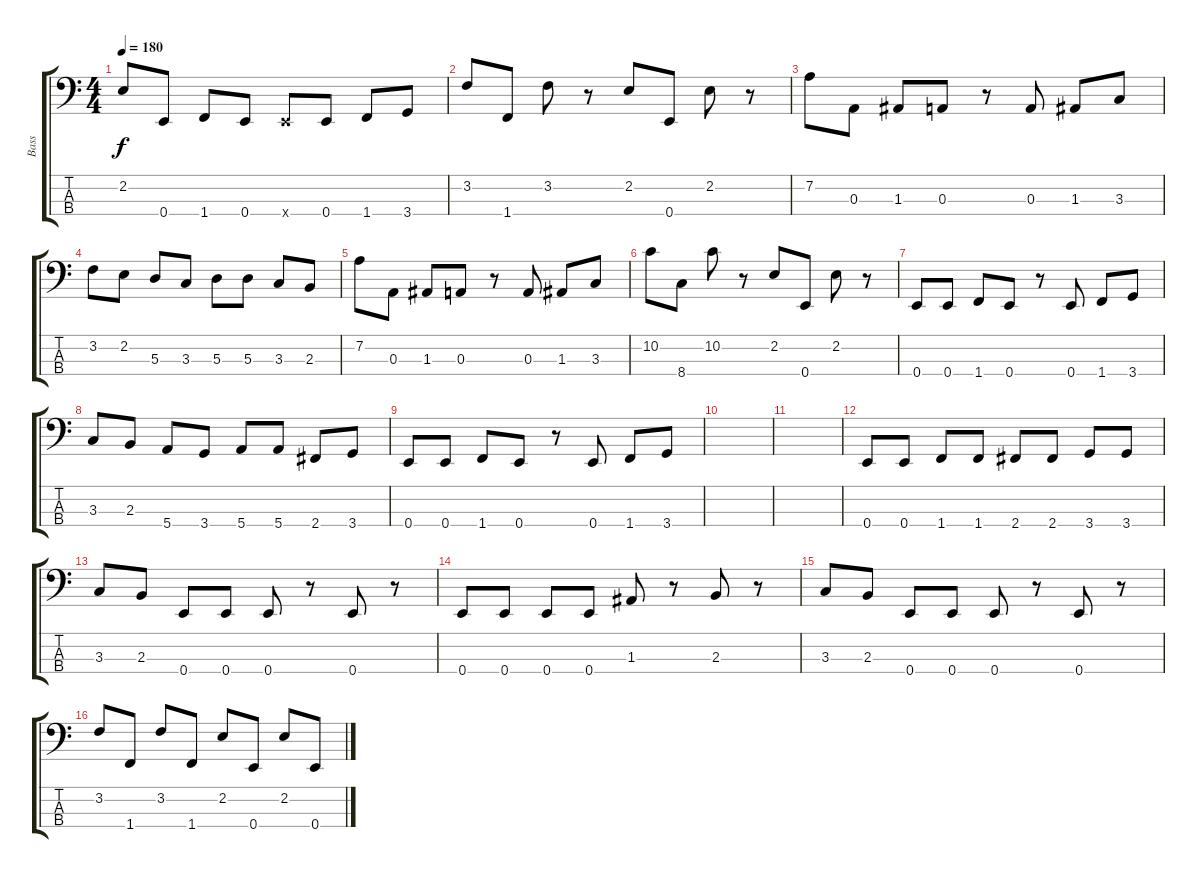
\track ("Bass" "Bass") {instrument electricbasspick}
\staff {score tabs}
\tuning (G2 D2 A1 E1) {hide}
\ts (4 4)
\tempo 180
\clef f4
\ks c
2.2.8{dy f} 0.4.8 1.4.8 0.4.8 0.4{x}.8 0.4.8 1.4.8 3.4.8 |
3.2.8 1.4.8 3.2.8 r.8 2.2.8 0.4.8 2.2.8 r.8 |
7.2.8 0.3.8 1.3.8 0.3.8 r.8 0.3.8 1.3.8 3.3.8 |
3.2.8 2.2.8 5.3.8 3.3.8 5.3.8 5.3.8 3.3.8 2.3.8 |
7.2.8 0.3.8 1.3.8 0.3.8 r.8 0.3.8 1.3.8 3.3.8 |
10.2.8 8.4.8 10.2.8 r.8 2.2.8 0.4.8 2.2.8 r.8 |
0.4.8 0.4.8 1.4.8 0.4.8 r.8 0.4.8 1.4.8 3.4.8 |
3.3.8 2.3.8 5.4.8 3.4.8 5.4.8 5.4.8 2.4.8 3.4.8 |
0.4.8 0.4.8 1.4.8 0.4.8 r.8 0.4.8 1.4.8 3.4.8 |
|
|
0.4.8 0.4.8 1.4.8 1.4.8 2.4.8 2.4.8 3.4.8 3.4.8 |
3.3.8 2.3.8 0.4.8 0.4.8 0.4.8 r.8 0.4.8 r.8 |
0.4.8 0.4.8 0.4.8 0.4.8 1.3.8 r.8 2.3.8 r.8 |
3.3.8 2.3.8 0.4.8 0.4.8 0.4.8 r.8 0.4.8 r.8 |
3.2.8 1.4.8 3.2.8 1.4.8 2.2.8 0.4.8 2.2.8 0.4.8
